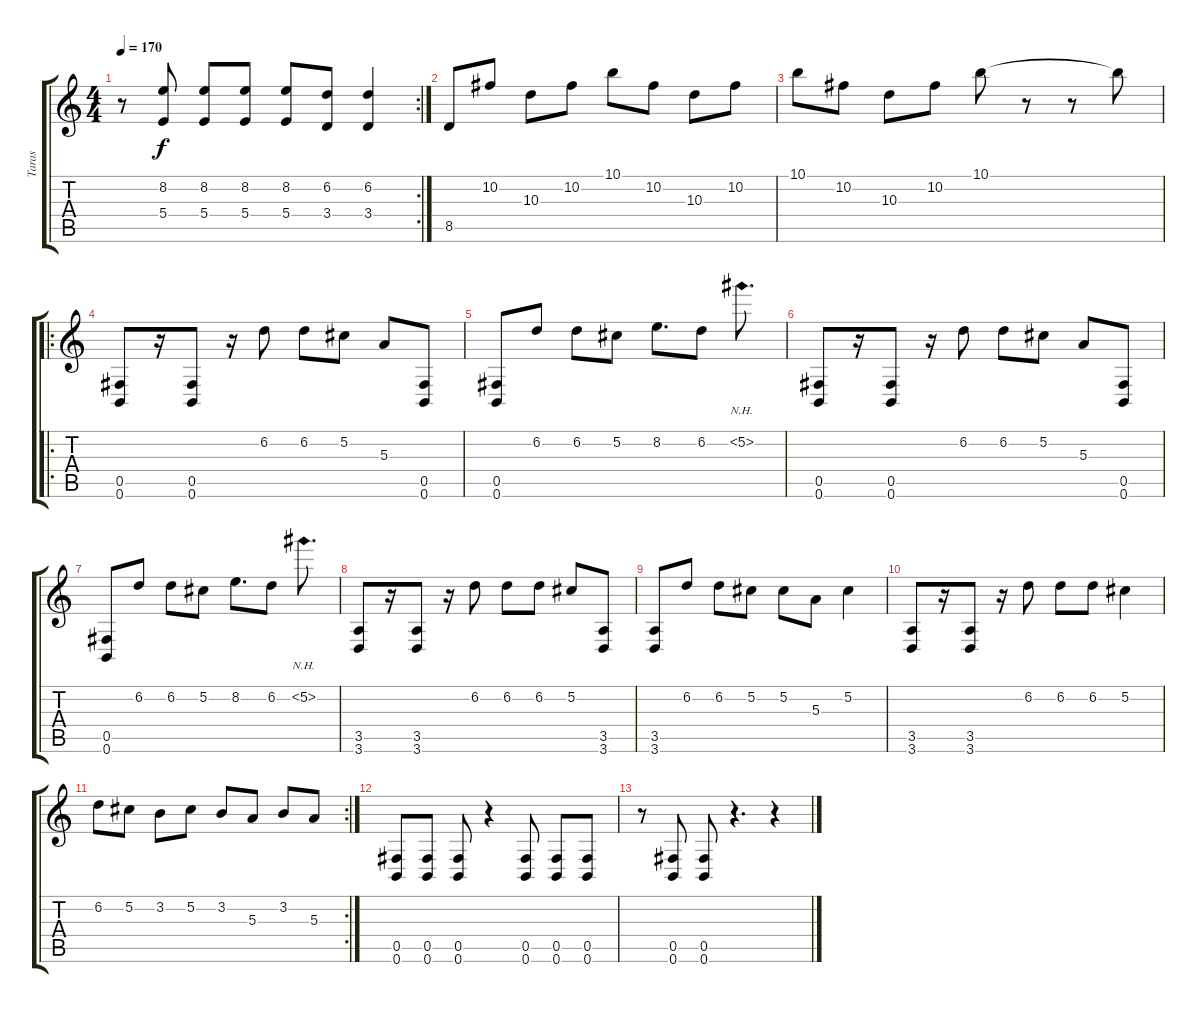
\track ("Taras" "Taras") {instrument distortionguitar}
\staff {score tabs}
\tuning (Db4 Ab3 E3 B2 Gb2 B1) {hide}
\rc 2
\ts (4 4)
\tempo 170
\clef g2
\ks c
r.8{dy f} (8.2 5.4).8 (8.2 5.4).8 (8.2 5.4).8 (8.2 5.4).8 (6.2 3.4).8 (6.2 3.4).4 |
8.5.8{volume 9 instrument acousticguitarnylon} 10.2.8 10.3.8 10.2.8 10.1.8 10.2.8 10.3.8 10.2.8 |
10.1.8 10.2.8 10.3.8 10.2.8 10.1.8 r.8 r.8 10.1{t}.8 |
\ro
(0.5 0.6).8{volume 14 instrument distortionguitar} r.16 (0.5 0.6).8 r.16 6.2.8 6.2.8 5.2.8 5.3.8 (0.5 0.6).8 |
(0.5 0.6).8 6.2.8 6.2.8 5.2.8 8.2.8{d} 6.2.8 5.2{nh}.8{d} |
(0.5 0.6).8 r.16 (0.5 0.6).8 r.16 6.2.8 6.2.8 5.2.8 5.3.8 (0.5 0.6).8 |
(0.5 0.6).8 6.2.8 6.2.8 5.2.8 8.2.8{d} 6.2.8 5.2{nh}.8{d} |
(3.5 3.6).8 r.16 (3.5 3.6).8 r.16 6.2.8 6.2.8 6.2.8 5.2.8 (3.5 3.6).8 |
(3.5 3.6).8 6.2.8 6.2.8 5.2.8 5.2.8 5.3.8 5.2.4 |
(3.5 3.6).8 r.16 (3.5 3.6).8 r.16 6.2.8 6.2.8 6.2.8 5.2.4 |
\rc 2
6.2.8 5.2.8 3.2.8 5.2.8 3.2.8 5.3.8 3.2.8 5.3.8 |
(0.5 0.6).8 (0.5 0.6).8 (0.5 0.6).8 r.4 (0.5 0.6).8 (0.5 0.6).8 (0.5 0.6).8 |
r.8 (0.5 0.6).8 (0.5 0.6).8 r.4{d} r.4
